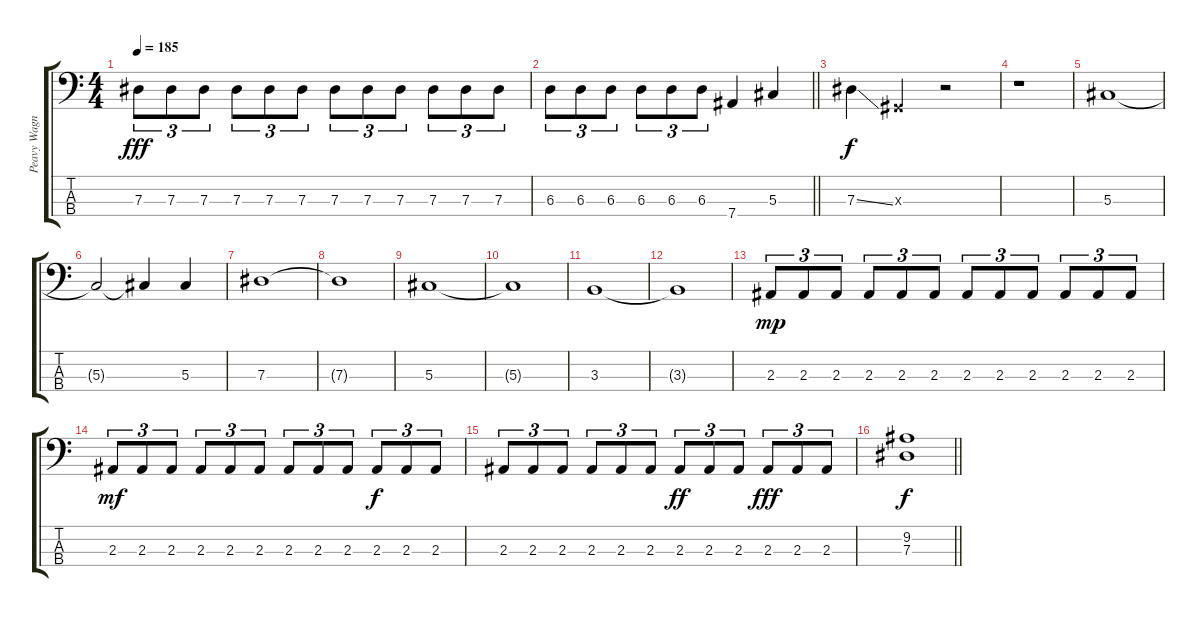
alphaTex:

\track ("Peavy Wagner (bass)" "Peavy Wagn") {instrument electricbassfinger}
\staff {score tabs}
\tuning (Gb2 Db2 Ab1 Eb1) {hide}
\ts (4 4)
\tempo 185
\clef f4
\ks c
7.3.8{tu (3 2) dy fff} 7.3.8{tu (3 2)} 7.3.8{tu (3 2)} 7.3.8{tu (3 2)} 7.3.8{tu (3 2)} 7.3.8{tu (3 2)} 7.3.8{tu (3 2)} 7.3.8{tu (3 2)} 7.3.8{tu (3 2)} 7.3.8{tu (3 2)} 7.3.8{tu (3 2)} 7.3.8{tu (3 2)} |
\barLineRight lightlight
6.3.8{tu (3 2)} 6.3.8{tu (3 2)} 6.3.8{tu (3 2)} 6.3.8{tu (3 2)} 6.3.8{tu (3 2)} 6.3.8{tu (3 2)} 7.4.4 5.3.4 |
\section ("" "")
7.3{ss}.4{dy f} 0.3{x}.4 r.2 |
r.1 |
5.3.1 |
5.3{t}.2 5.3{t}.4 5.3.4 |
7.3.1 |
7.3{t}.1 |
5.3.1 |
5.3{t}.1 |
3.3.1 |
3.3{t}.1 |
2.3.8{tu (3 2) dy mp} 2.3.8{tu (3 2)} 2.3.8{tu (3 2)} 2.3.8{tu (3 2)} 2.3.8{tu (3 2)} 2.3.8{tu (3 2)} 2.3.8{tu (3 2)} 2.3.8{tu (3 2)} 2.3.8{tu (3 2)} 2.3.8{tu (3 2)} 2.3.8{tu (3 2)} 2.3.8{tu (3 2)} |
2.3.8{tu (3 2) dy mf} 2.3.8{tu (3 2)} 2.3.8{tu (3 2)} 2.3.8{tu (3 2)} 2.3.8{tu (3 2)} 2.3.8{tu (3 2)} 2.3.8{tu (3 2)} 2.3.8{tu (3 2)} 2.3.8{tu (3 2)} 2.3.8{tu (3 2) dy f} 2.3.8{tu (3 2)} 2.3.8{tu (3 2)} |
2.3.8{tu (3 2)} 2.3.8{tu (3 2)} 2.3.8{tu (3 2)} 2.3.8{tu (3 2)} 2.3.8{tu (3 2)} 2.3.8{tu (3 2)} 2.3.8{tu (3 2) dy ff} 2.3.8{tu (3 2)} 2.3.8{tu (3 2)} 2.3.8{tu (3 2) dy fff} 2.3.8{tu (3 2)} 2.3.8{tu (3 2)} |
\barLineRight lightlight
(9.2 7.3).1{dy f}
